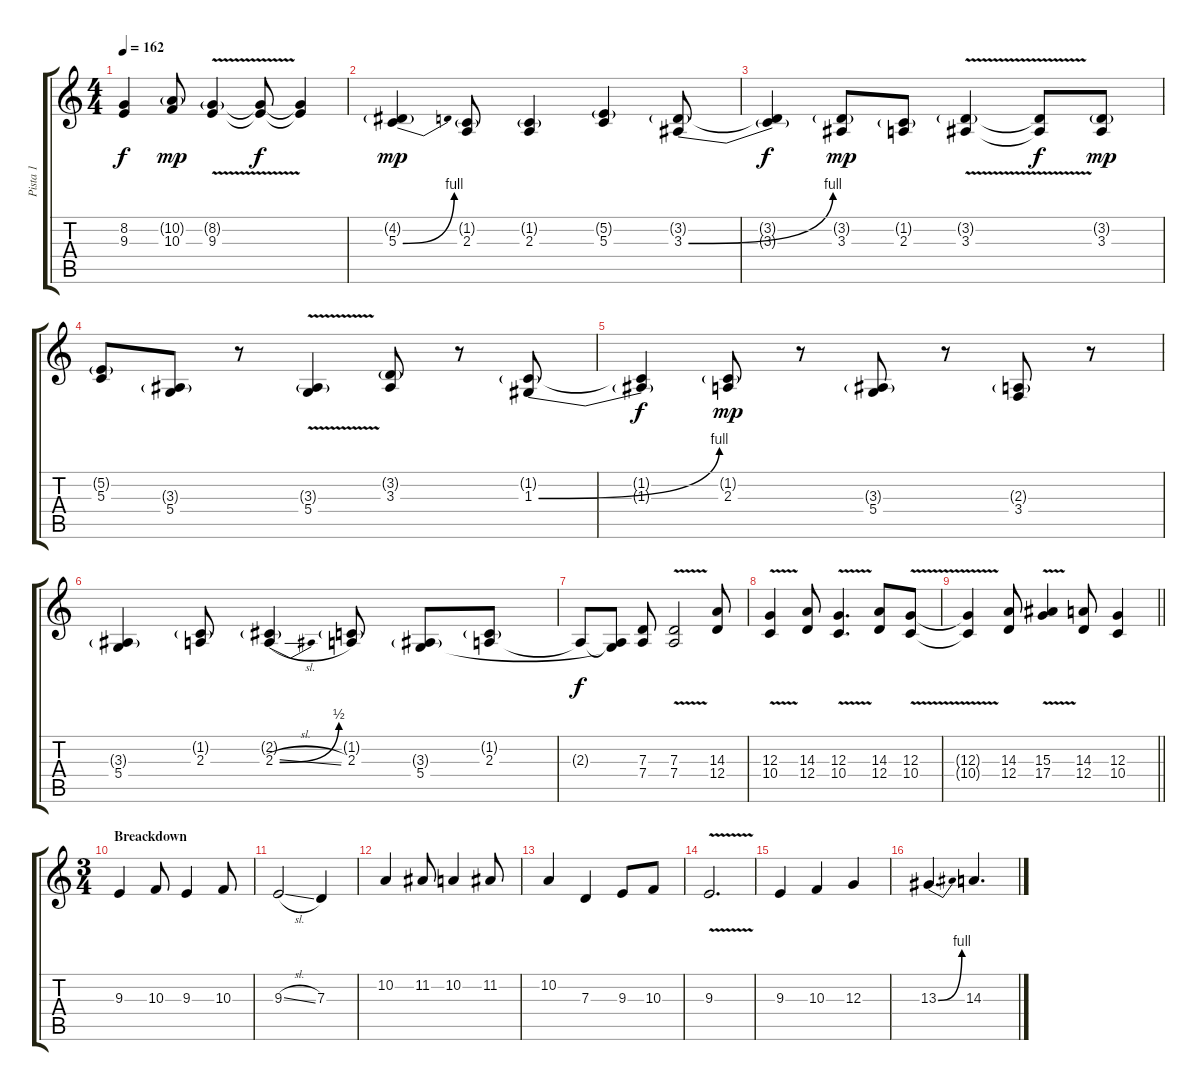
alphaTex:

\track ("Pista 1" "Pista 1") {instrument clarinet}
\staff {score tabs}
\tuning (E4 B3 G3 D3 A2 D2) {hide}
\ts (4 4)
\tempo 162
\clef g2
\ks c
(8.2{t} 9.3{t}).4{dy f} (10.2{g} 10.3).8{dy mp} (8.2{g} 9.3{v}).4 (8.2{t} 9.3{t}).8{dy f} (8.2{t} 9.3{t}).4 |
(4.2{g} 5.3{be (bend 0 0 60 4)}).4{dy mp} (1.2{g} 2.3).8 (1.2{g} 2.3).4 (5.2{g} 5.3).4 (3.2{g} 3.3{be (bend 0 0 60 4)}).8 |
(3.2{t} 3.3{t}).4{dy f} (3.2{g} 3.3).8{dy mp} (1.2{g} 2.3).8 (3.2{g} 3.3{v}).4 (3.2{t} 3.3{t}).8{dy f} (3.2{g} 3.3).8{dy mp} |
(5.2{g} 5.3).8 (3.3{g} 5.4).8 r.8 (3.3{g} 5.4{v}).4 (3.2{g} 3.3).8 r.8 (1.2{g} 1.3{be (bend 0 0 60 4)}).8 |
(1.2{t} 1.3{t}).4{dy f} (1.2{g} 2.3).8{dy mp} r.8 (3.3{g} 5.4).8 r.8 (2.3{g} 3.4).8 r.8 |
(3.3{g} 5.4).4 (1.2{g} 2.3).8 (2.2{g} 2.3{be (bend 0 0 60 2) sl}).4 (1.2{g} 2.3).8 (3.3{g} 5.4).8 (1.2{g} 2.3).8 |
2.3{t}.8{dy f} (2.3{t} 5.4{t}).8 (7.3 7.4).8 (7.3{v} 7.4{v}).2 (14.3 12.4).8 |
(12.3{v} 10.4).4 (14.3 12.4).8 (12.3{v} 10.4).4{d} (14.3 12.4).8 (12.3{v} 10.4).8 |
\barLineRight lightlight
(12.3{t} 10.4{t}).4 (14.3 12.4).8 (15.3{v} 17.4).4 (14.3 12.4).8 (12.3 10.4).4 |
\ts (3 4)
\section ("" "Breackdown")
9.3.4 10.3.8 9.3.4 10.3.8 |
9.3{sl}.2 7.3.4 |
10.2.4 11.2.8 10.2.4 11.2.8 |
10.2.4 7.3.4 9.3.8 10.3.8 |
9.3{v}.2{d} |
9.3.4 10.3.4 12.3.4 |
13.3{be (bend 0 0 60 4)}.4{d} 14.3.4{d}
